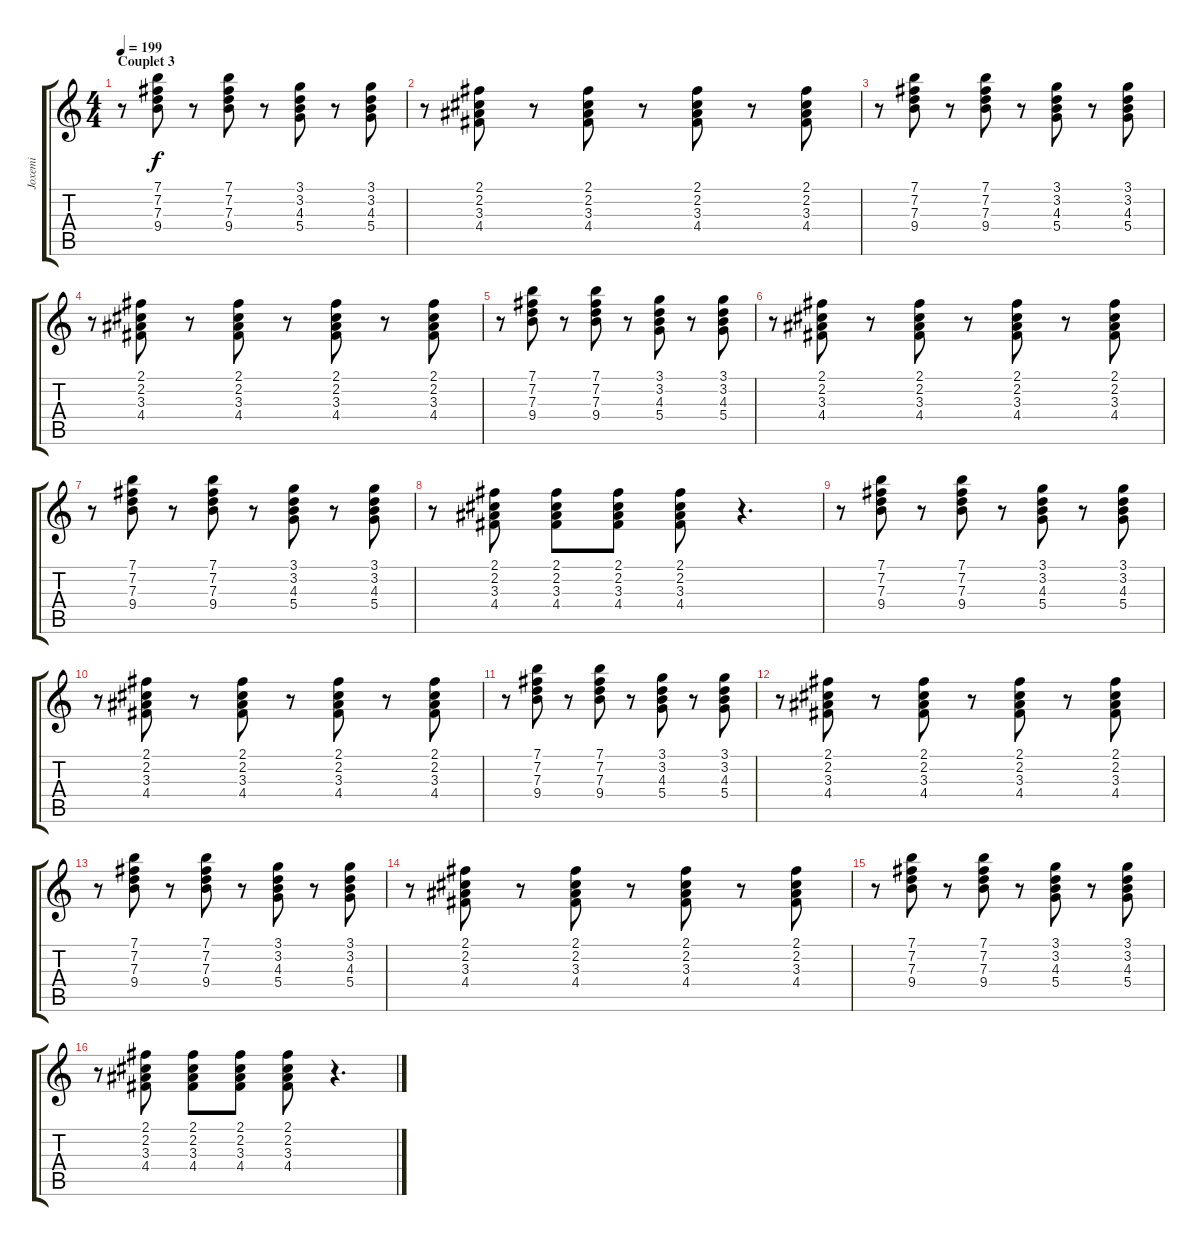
\track ("Joxemi" "Joxemi") {instrument overdrivenguitar}
\staff {score tabs}
\tuning (E4 B3 G3 D3 A2 E2) {hide}
\ts (4 4)
\section ("" "Couplet 3")
\tempo 199
\clef g2
\ks c
r.8{dy f volume 10 instrument electricguitarmuted} (7.1 7.2 7.3 9.4).8 r.8 (7.1 7.2 7.3 9.4).8 r.8 (3.1 3.2 4.3 5.4).8 r.8 (3.1 3.2 4.3 5.4).8 |
r.8 (2.1 2.2 3.3 4.4).8 r.8 (2.1 2.2 3.3 4.4).8 r.8 (2.1 2.2 3.3 4.4).8 r.8 (2.1 2.2 3.3 4.4).8 |
r.8 (7.1 7.2 7.3 9.4).8 r.8 (7.1 7.2 7.3 9.4).8 r.8 (3.1 3.2 4.3 5.4).8 r.8 (3.1 3.2 4.3 5.4).8 |
r.8 (2.1 2.2 3.3 4.4).8 r.8 (2.1 2.2 3.3 4.4).8 r.8 (2.1 2.2 3.3 4.4).8 r.8 (2.1 2.2 3.3 4.4).8 |
r.8 (7.1 7.2 7.3 9.4).8 r.8 (7.1 7.2 7.3 9.4).8 r.8 (3.1 3.2 4.3 5.4).8 r.8 (3.1 3.2 4.3 5.4).8 |
r.8 (2.1 2.2 3.3 4.4).8 r.8 (2.1 2.2 3.3 4.4).8 r.8 (2.1 2.2 3.3 4.4).8 r.8 (2.1 2.2 3.3 4.4).8 |
r.8 (7.1 7.2 7.3 9.4).8 r.8 (7.1 7.2 7.3 9.4).8 r.8 (3.1 3.2 4.3 5.4).8 r.8 (3.1 3.2 4.3 5.4).8 |
r.8 (2.1 2.2 3.3 4.4).8 (2.1 2.2 3.3 4.4).8 (2.1 2.2 3.3 4.4).8 (2.1 2.2 3.3 4.4).8 r.4{d} |
r.8 (7.1 7.2 7.3 9.4).8 r.8 (7.1 7.2 7.3 9.4).8 r.8 (3.1 3.2 4.3 5.4).8 r.8 (3.1 3.2 4.3 5.4).8 |
r.8 (2.1 2.2 3.3 4.4).8 r.8 (2.1 2.2 3.3 4.4).8 r.8 (2.1 2.2 3.3 4.4).8 r.8 (2.1 2.2 3.3 4.4).8 |
r.8 (7.1 7.2 7.3 9.4).8 r.8 (7.1 7.2 7.3 9.4).8 r.8 (3.1 3.2 4.3 5.4).8 r.8 (3.1 3.2 4.3 5.4).8 |
r.8 (2.1 2.2 3.3 4.4).8 r.8 (2.1 2.2 3.3 4.4).8 r.8 (2.1 2.2 3.3 4.4).8 r.8 (2.1 2.2 3.3 4.4).8 |
r.8 (7.1 7.2 7.3 9.4).8 r.8 (7.1 7.2 7.3 9.4).8 r.8 (3.1 3.2 4.3 5.4).8 r.8 (3.1 3.2 4.3 5.4).8 |
r.8 (2.1 2.2 3.3 4.4).8 r.8 (2.1 2.2 3.3 4.4).8 r.8 (2.1 2.2 3.3 4.4).8 r.8 (2.1 2.2 3.3 4.4).8 |
r.8 (7.1 7.2 7.3 9.4).8 r.8 (7.1 7.2 7.3 9.4).8 r.8 (3.1 3.2 4.3 5.4).8 r.8 (3.1 3.2 4.3 5.4).8 |
r.8 (2.1 2.2 3.3 4.4).8 (2.1 2.2 3.3 4.4).8 (2.1 2.2 3.3 4.4).8 (2.1 2.2 3.3 4.4).8 r.4{d}
